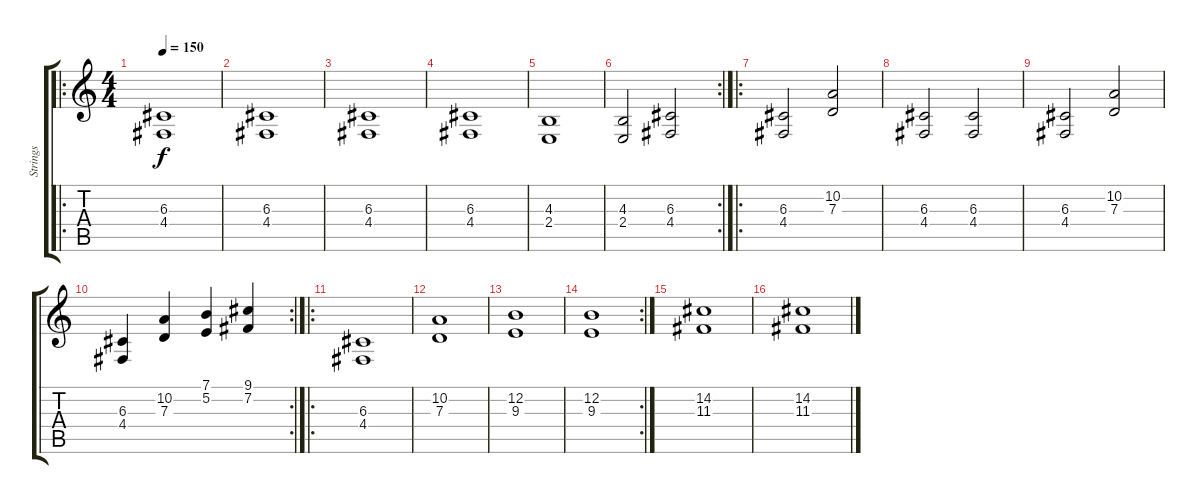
\track ("Strings" "Strings") {instrument lead2sawtooth}
\staff {score tabs}
\tuning (E4 B3 G3 D3 A2 E2) {hide}
\ro
\ts (4 4)
\tempo 150
\clef g2
\ks c
(6.3 4.4).1{dy f} |
(6.3 4.4).1 |
(6.3 4.4).1 |
(6.3 4.4).1 |
(4.3 2.4).1 |
\rc 2
(4.3 2.4).2 (6.3 4.4).2 |
\ro
(6.3 4.4).2 (10.2 7.3).2 |
(6.3 4.4).2 (6.3 4.4).2 |
(6.3 4.4).2 (10.2 7.3).2 |
\rc 2
(6.3 4.4).4 (10.2 7.3).4 (7.1 5.2).4 (9.1 7.2).4 |
\ro
(6.3 4.4).1 |
(10.2 7.3).1 |
(12.2 9.3).1 |
\rc 2
(12.2 9.3).1 |
(14.2 11.3).1 |
(14.2 11.3).1
